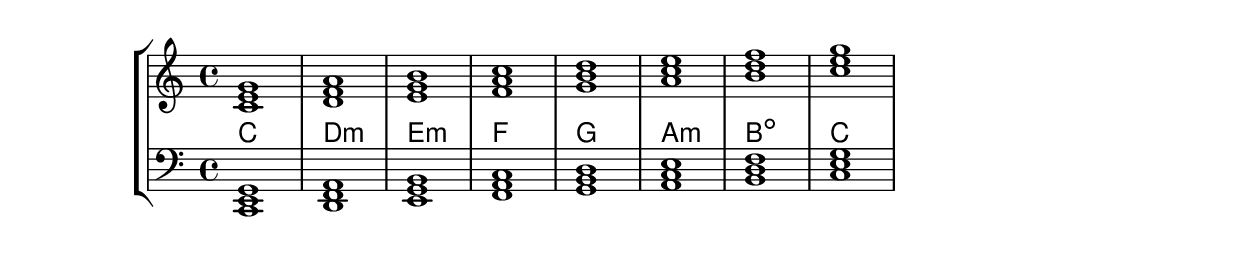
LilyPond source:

% Description: Chord tool for the key of C Major
% Author: Talos Thoren
% Date: January 23, 2013

\version "2.16.1"

% Defining variables
%
% For use without chordmode (more stable behavior):
%   <c e g>1 <d f a> <e g b> <f a c> <g b d> <a c e> <b d f> <c e g> 
%
% For use with chormode: { c1:maj d:m e:m f:maj g:maj a:m b:dim }
triads = %{ \chordmode %} { <c e g>1 <d f a> <e g b> <f a c> <g b d> <a c e> <b d f> <c e g> }
triadNames = \new ChordNames { \triads }
chordTool = \new StaffGroup
{
  <<
  \new Staff
  {
    \relative c'
    << 
      \triads 
      \triadNames 
    >>
  }
  \new Staff \relative c,
  {
    \clef bass
    <<
      \triads
      %\triadNames %repetative
    >>
  }
  >>
}

\score
{
  \chordTool
}

